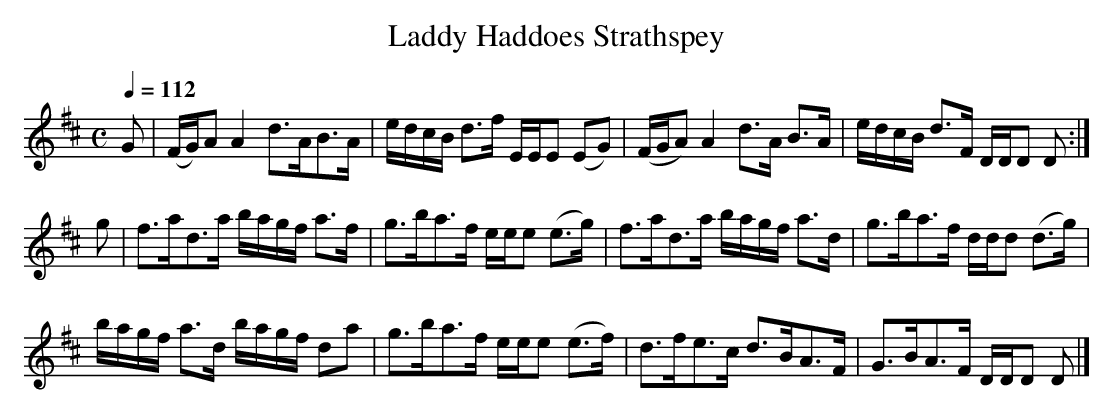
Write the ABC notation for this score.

X:1
T:Laddy Haddoes Strathspey
M:C
L:1/8
Q:1/4=112
K:D
G|(F/G/)A A2 d>AB>A|e/d/c/B/ d>f E/E/E (EG)|(F/G/A) A2 d>A B>A|e/d/c/B/ d>F D/D/D D:|
g|f>ad>a       b/a/g/f/ a>f|g>ba>f e/e/e (e>g)|f>ad>a b/a/g/f/ a>d|g>ba>f d/d/d (d>g)|
  b/a/g/f/ a>d b/a/g/f/ da |g>ba>f e/e/e (e>f)|d>fe>c d>BA>F      |G>BA>F D/D/D  D  |]
